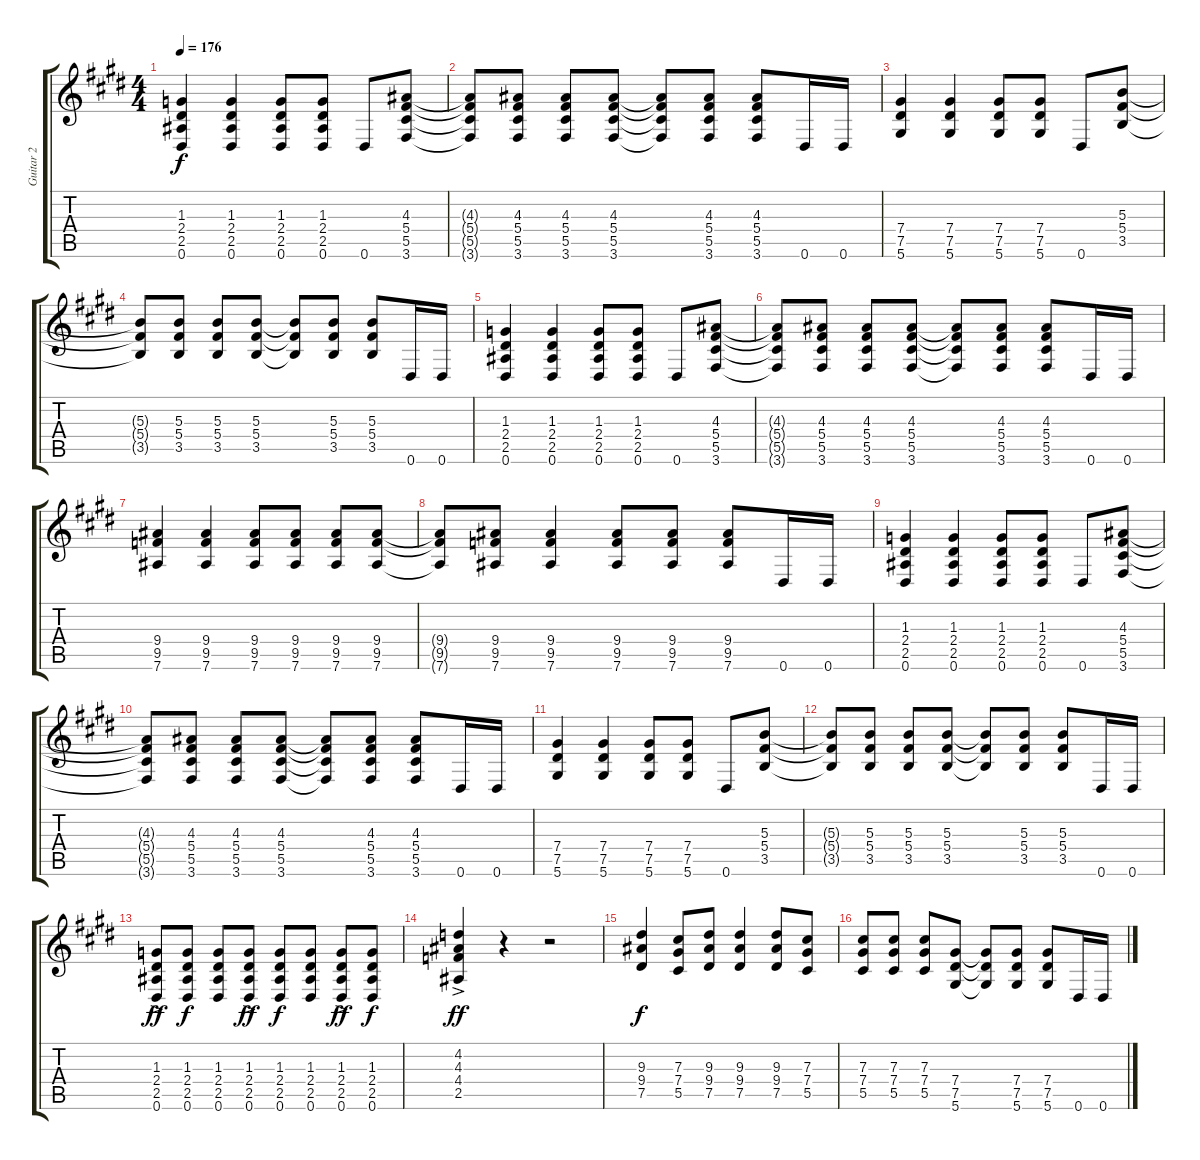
\track ("Guitar 2" "Guitar 2") {instrument overdrivenguitar}
\staff {score tabs}
\tuning (Eb4 Bb3 Gb3 Db3 Ab2 Eb2) {hide}
\ts (4 4)
\tempo 176
\clef g2
\ks e
(1.3 2.4 2.5 0.6).4{dy f} (1.3 2.4 2.5 0.6).4 (1.3 2.4 2.5 0.6).8 (1.3 2.4 2.5 0.6).8 0.6.8 (4.3 5.4 5.5 3.6).8 |
(4.3{t} 5.4{t} 5.5{t} 3.6{t}).8 (4.3 5.4 5.5 3.6).8 (4.3 5.4 5.5 3.6).8 (4.3 5.4 5.5 3.6).8 (4.3{t} 5.4{t} 5.5{t} 3.6{t}).8 (4.3 5.4 5.5 3.6).8 (4.3 5.4 5.5 3.6).8 0.6.16 0.6.16 |
(7.4 7.5 5.6).4 (7.4 7.5 5.6).4 (7.4 7.5 5.6).8 (7.4 7.5 5.6).8 0.6.8 (5.3 5.4 3.5).8 |
(5.3{t} 5.4{t} 3.5{t}).8 (5.3 5.4 3.5).8 (5.3 5.4 3.5).8 (5.3 5.4 3.5).8 (5.3{t} 5.4{t} 3.5{t}).8 (5.3 5.4 3.5).8 (5.3 5.4 3.5).8 0.6.16 0.6.16 |
(1.3 2.4 2.5 0.6).4 (1.3 2.4 2.5 0.6).4 (1.3 2.4 2.5 0.6).8 (1.3 2.4 2.5 0.6).8 0.6.8 (4.3 5.4 5.5 3.6).8 |
(4.3{t} 5.4{t} 5.5{t} 3.6{t}).8 (4.3 5.4 5.5 3.6).8 (4.3 5.4 5.5 3.6).8 (4.3 5.4 5.5 3.6).8 (4.3{t} 5.4{t} 5.5{t} 3.6{t}).8 (4.3 5.4 5.5 3.6).8 (4.3 5.4 5.5 3.6).8 0.6.16 0.6.16 |
(9.4 9.5 7.6).4 (9.4 9.5 7.6).4 (9.4 9.5 7.6).8 (9.4 9.5 7.6).8 (9.4 9.5 7.6).8 (9.4 9.5 7.6).8 |
(9.4{t} 9.5{t} 7.6{t}).8 (9.4 9.5 7.6).8 (9.4 9.5 7.6).4 (9.4 9.5 7.6).8 (9.4 9.5 7.6).8 (9.4 9.5 7.6).8 0.6.16 0.6.16 |
(1.3 2.4 2.5 0.6).4 (1.3 2.4 2.5 0.6).4 (1.3 2.4 2.5 0.6).8 (1.3 2.4 2.5 0.6).8 0.6.8 (4.3 5.4 5.5 3.6).8 |
(4.3{t} 5.4{t} 5.5{t} 3.6{t}).8 (4.3 5.4 5.5 3.6).8 (4.3 5.4 5.5 3.6).8 (4.3 5.4 5.5 3.6).8 (4.3{t} 5.4{t} 5.5{t} 3.6{t}).8 (4.3 5.4 5.5 3.6).8 (4.3 5.4 5.5 3.6).8 0.6.16 0.6.16 |
(7.4 7.5 5.6).4 (7.4 7.5 5.6).4 (7.4 7.5 5.6).8 (7.4 7.5 5.6).8 0.6.8 (5.3 5.4 3.5).8 |
(5.3{t} 5.4{t} 3.5{t}).8 (5.3 5.4 3.5).8 (5.3 5.4 3.5).8 (5.3 5.4 3.5).8 (5.3{t} 5.4{t} 3.5{t}).8 (5.3 5.4 3.5).8 (5.3 5.4 3.5).8 0.6.16 0.6.16 |
(1.3{ac} 2.4{ac} 2.5{ac} 0.6{ac}).8{dy ff} (1.3 2.4 2.5 0.6).8{dy f} (1.3 2.4 2.5 0.6).8 (1.3{ac} 2.4{ac} 2.5{ac} 0.6{ac}).8{dy ff} (1.3 2.4 2.5 0.6).8{dy f} (1.3 2.4 2.5 0.6).8 (1.3{ac} 2.4{ac} 2.5{ac} 0.6{ac}).8{dy ff} (1.3 2.4 2.5 0.6).8{dy f} |
(4.2{ac} 4.3{ac} 4.4{ac} 2.5{ac}).4{dy ff} r.4 r.2 |
(9.3 9.4 7.5).4{dy f} (7.3 7.4 5.5).8 (9.3 9.4 7.5).8 (9.3 9.4 7.5).4 (9.3 9.4 7.5).8 (7.3 7.4 5.5).8 |
(7.3 7.4 5.5).8 (7.3 7.4 5.5).8 (7.3 7.4 5.5).8 (7.4 7.5 5.6).8 (7.4{t} 7.5{t} 5.6{t}).8 (7.4 7.5 5.6).8 (7.4 7.5 5.6).8 0.6.16 0.6.16
